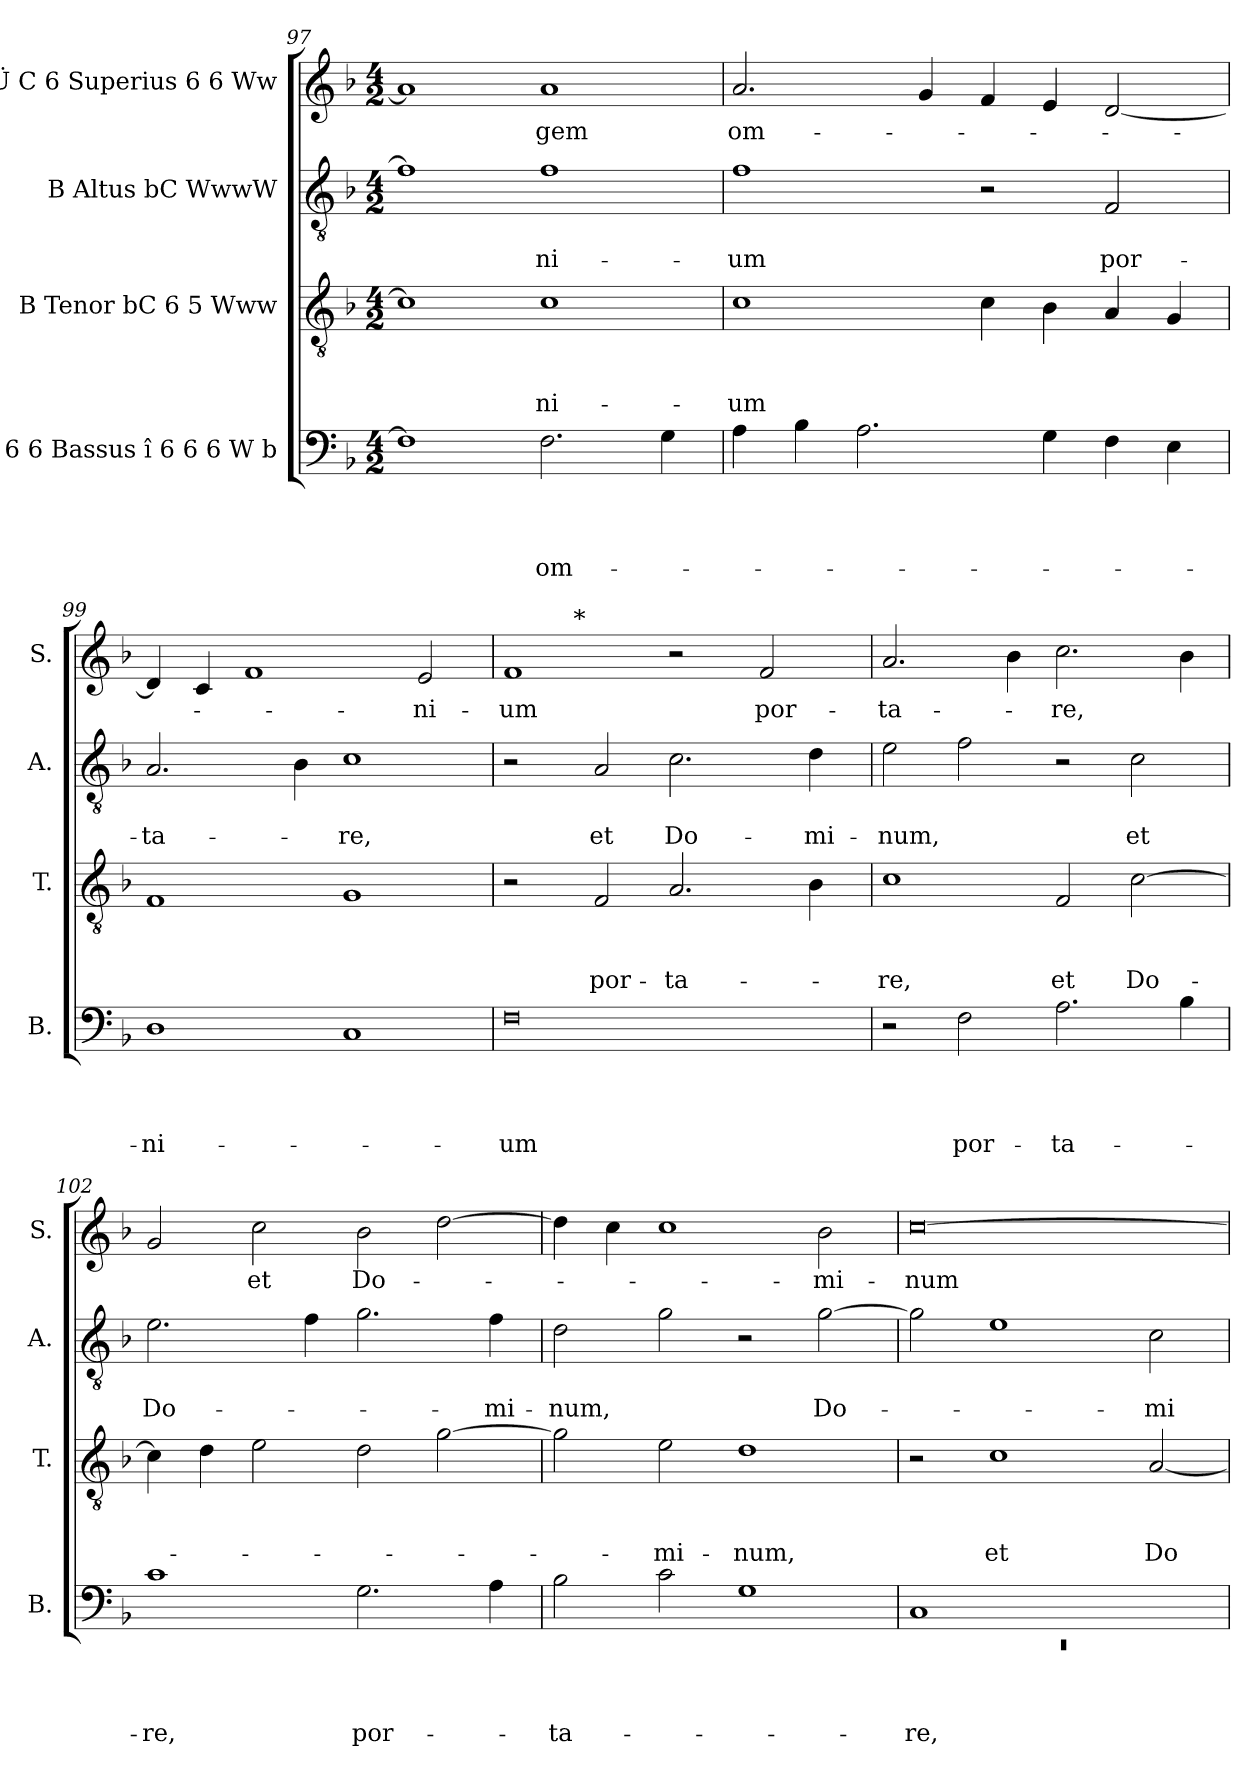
**kern	**text	**text	**text	**text	**kern	**text	**text	**text	**kern	**text	**text	**kern	**text
*part4	*part4	*part4	*part4	*part4	*part3	*part3	*part3	*part3	*part2	*part2	*part2	*part1	*part1
*staff4	*staff4	*staff4	*staff4	*staff4	*staff3	*staff3	*staff3	*staff3	*staff2	*staff2	*staff2	*staff1	*staff1
*I"C 6 6 Bassus î 6 6 6 W b	*	*	*	*	*I"B Tenor bC 6 5 Www	*	*	*	*I"B Altus bC WwwW	*	*	*I"b Ü C 6 Superius 6 6 Ww	*
*I'B.	*	*	*	*	*I'T.	*	*	*	*I'A.	*	*	*I'S.	*
*clefF4	*	*	*	*	*clefGv2	*	*	*	*clefGv2	*	*	*clefG2	*
*k[b-]	*	*	*	*	*k[b-]	*	*	*	*k[b-]	*	*	*k[b-]	*
*F:	*	*	*	*	*F:	*	*	*	*F:	*	*	*F:	*
*M4/2	*	*	*	*	*M4/2	*	*	*	*M4/2	*	*	*M4/2	*
=97	=97	=97	=97	=97	=97	=97	=97	=97	=97	=97	=97	=97	=97
1F]	.	.	.	.	1c]	.	.	.	1f]	.	.	1a]	.
!	!	!	!	!LO:LY:b	!	!	!	!LO:LY:b	!	!	!LO:LY:b	!	!LO:LY:b
2.F\	.	.	.	om-	1c	.	.	-ni-	1f	.	-ni-	1a	-gem
4G\	.	.	.	.	.	.	.	.	.	.	.	.	.
!!LO:LB:g=z
=98	=98	=98	=98	=98	=98	=98	=98	=98	=98	=98	=98	=98	=98
!	!	!	!	!	!	!	!	!LO:LY:b	!	!	!LO:LY:b	!	!LO:LY:b
4A\	.	.	.	.	1c	.	.	-um	1f	.	-um	2.a/	om-
4B-\	.	.	.	.	.	.	.	.	.	.	.	.	.
2.A\	.	.	.	.	.	.	.	.	.	.	.	.	.
.	.	.	.	.	.	.	.	.	.	.	.	4g/	.
.	.	.	.	.	4c\	.	.	.	2r	.	.	4f/	.
4G\	.	.	.	.	4B-\	.	.	.	.	.	.	4e/	.
!	!	!	!	!	!	!	!	!	!	!	!LO:LY:b	!	!
4F\	.	.	.	.	4A/	.	.	.	2F/	.	por-	[<2d/	.
4E\	.	.	.	.	4G/	.	.	.	.	.	.	.	.
=99	=99	=99	=99	=99	=99	=99	=99	=99	=99	=99	=99	=99	=99
!	!	!	!	!LO:LY:b	!	!	!	!	!	!	!LO:LY:b	!	!
1D	.	.	.	-ni-	1F	.	.	.	2.A/	.	-ta-	4d/]	.
.	.	.	.	.	.	.	.	.	.	.	.	4c/	.
.	.	.	.	.	.	.	.	.	.	.	.	1f	.
.	.	.	.	.	.	.	.	.	4B-\	.	.	.	.
!	!	!	!	!	!	!	!	!	!	!	!LO:LY:b	!	!
1C	.	.	.	.	1G	.	.	.	1c	.	-re,	.	.
!	!	!	!	!	!	!	!	!	!	!	!	!	!LO:LY:b
.	.	.	.	.	.	.	.	.	.	.	.	2e/	-ni-
=100	=100	=100	=100	=100	=100	=100	=100	=100	=100	=100	=100	=100	=100
!	!	!	!	!LO:LY:b	!	!	!	!	!	!	!	!	!LO:LY:b
*	*	*	*	*	*	*	*	*	*	*	*	*^	*
0F	.	.	.	-um	2r	.	.	.	2r	.	.	1f	4..ryy	-um
!	!	!	!	!	!	!	!	!	!	!	!	!	!LO:TX:a:t=*	!
.	.	.	.	.	.	.	.	.	.	.	.	.	1ryy	.
!	!	!	!	!	!	!	!	!LO:LY:b	!	!	!LO:LY:b	!	!	!
.	.	.	.	.	2F/	.	.	por-	2A/	.	et	.	.	.
!	!	!	!	!	!	!	!	!LO:LY:b	!	!	!LO:LY:b	!	!	!
.	.	.	.	.	2.A/	.	.	-ta-	2.c\	.	Do-	2r	.	.
.	.	.	.	.	.	.	.	.	.	.	.	.	2ryy	.
!	!	!	!	!	!	!	!	!	!	!	!	!	!	!LO:LY:b
.	.	.	.	.	.	.	.	.	.	.	.	2f/	.	por-
!	!	!	!	!	!	!	!	!	!	!	!LO:LY:b	!	!	!
.	.	.	.	.	4B-\	.	.	.	4d\	.	-mi-	.	.	.
.	.	.	.	.	.	.	.	.	.	.	.	.	16ryy	.
=101	=101	=101	=101	=101	=101	=101	=101	=101	=101	=101	=101	=101	=101	=101
!	!	!	!	!	!	!	!	!LO:LY:b	!	!	!LO:LY:b	!	!	!LO:LY:b
*	*	*	*	*	*	*	*	*	*	*	*	*v	*v	*
2r	.	.	.	.	1c	.	.	-re,	2e\	.	-num,	2.a/	-ta-
!	!	!	!	!LO:LY:b	!	!	!	!	!	!	!	!	!
2F\	.	.	.	por-	.	.	.	.	2f\	.	.	.	.
.	.	.	.	.	.	.	.	.	.	.	.	4b-\	.
!	!	!	!	!LO:LY:b	!	!	!	!LO:LY:b	!	!	!	!	!LO:LY:b
2.A\	.	.	.	-ta-	2F/	.	.	et	2r	.	.	2.cc\	-re,
!	!	!	!	!	!	!	!	!LO:LY:b	!	!	!LO:LY:b	!	!
.	.	.	.	.	[>2c\	.	.	Do-	2c\	.	et	.	.
4B-\	.	.	.	.	.	.	.	.	.	.	.	4b-\	.
=102	=102	=102	=102	=102	=102	=102	=102	=102	=102	=102	=102	=102	=102
!	!	!	!	!LO:LY:b	!	!	!	!	!	!	!LO:LY:b	!	!
1c	.	.	.	-re,	4c\]	.	.	.	2.e\	.	Do-	2g/	.
.	.	.	.	.	4d\	.	.	.	.	.	.	.	.
!	!	!	!	!	!	!	!	!	!	!	!	!	!LO:LY:b
.	.	.	.	.	2e\	.	.	.	.	.	.	2cc\	et
.	.	.	.	.	.	.	.	.	4f\	.	.	.	.
!	!	!	!	!LO:LY:b	!	!	!	!	!	!	!	!	!LO:LY:b
2.G\	.	.	.	por-	2d\	.	.	.	2.g\	.	.	2b-\	Do-
.	.	.	.	.	[<2g\	.	.	.	.	.	.	[<2dd\	.
!	!	!	!	!	!	!	!	!	!	!	!LO:LY:b	!	!
4A\	.	.	.	.	.	.	.	.	4f\	.	-mi-	.	.
!!LO:LB:g=z
=103	=103	=103	=103	=103	=103	=103	=103	=103	=103	=103	=103	=103	=103
!	!	!	!	!LO:LY:b	!	!	!	!	!	!	!LO:LY:b	!	!
2B-\	.	.	.	-ta-	2g\]	.	.	.	2d\	.	-num,	4dd\]	.
.	.	.	.	.	.	.	.	.	.	.	.	4cc\	.
!	!	!	!	!	!	!	!	!LO:LY:b	!	!	!	!	!
2c\	.	.	.	.	2e\	.	.	-mi-	2g\	.	.	1cc	.
!	!	!	!	!	!	!	!	!LO:LY:b	!	!	!	!	!
1G	.	.	.	.	1d	.	.	-num,	2r	.	.	.	.
!	!	!	!	!	!	!	!	!	!	!	!LO:LY:b	!	!LO:LY:b
.	.	.	.	.	.	.	.	.	[>2g\	.	Do-	2b-\	-mi-
=104	=104	=104	=104	=104	=104	=104	=104	=104	=104	=104	=104	=104	=104
*^	*	*	*	*	*	*	*	*	*	*	*	*	*
!	!LO:N:vis=1	!	!	!	!LO:LY:b	!	!	!	!	!	!	!	!	!LO:LY:b
1C	0rEE	.	.	.	-re,	2r	.	.	.	2g\]	.	.	[>0cc	-num
!	!	!	!	!	!	!	!	!	!LO:LY:b	!	!	!	!	!
.	.	.	.	.	.	1c	.	.	et	1e	.	.	.	.
1ryy	.	.	.	.	.	.	.	.	.	.	.	.	.	.
!	!	!	!	!	!	!	!	!	!LO:LY:b	!	!	!LO:LY:b	!	!
.	.	.	.	.	.	[<2A/	.	.	Do-	2c\	.	-mi-	.	.
*v	*v	*	*	*	*	*	*	*	*	*	*	*	*	*
=	=	=	=	=	=	=	=	=	=	=	=	=	=
*-	*-	*-	*-	*-	*-	*-	*-	*-	*-	*-	*-	*-	*-
